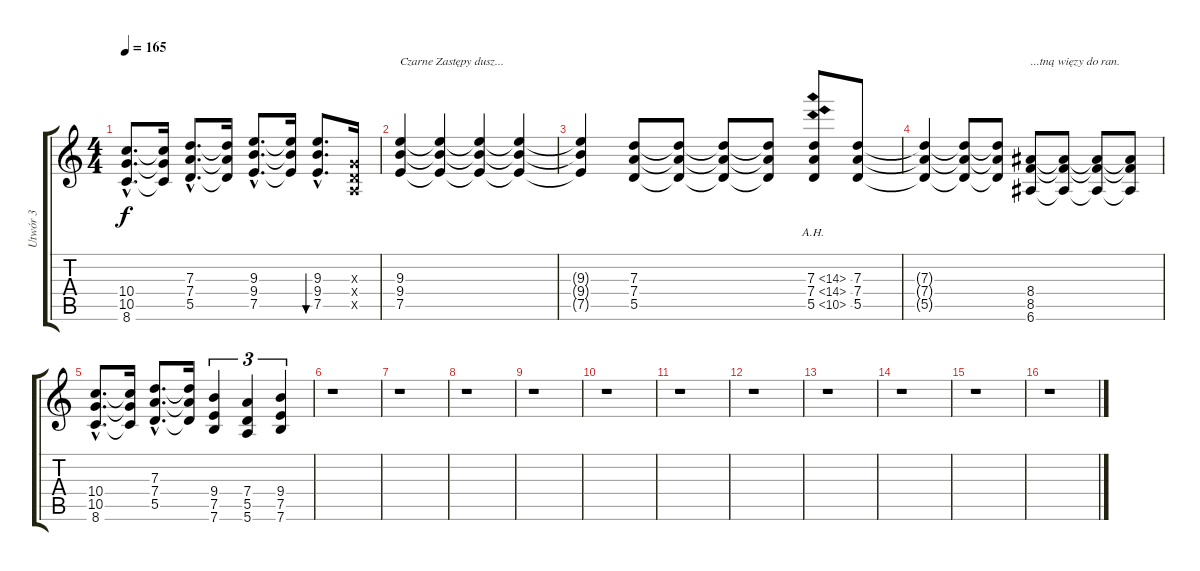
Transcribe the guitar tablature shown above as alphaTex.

\track ("Utwór 3" "Utwór 3") {instrument distortionguitar}
\staff {score tabs}
\tuning (E4 B3 G3 D3 A2 E2) {hide}
\ts (4 4)
\tempo 165
\clef g2
\ks c
(10.4{hac} 10.5{hac} 8.6{hac}).8{d dy f} (10.4{t} 10.5{t} 8.6{t}).16 (7.3{hac} 7.4{hac} 5.5{hac}).8{d} (7.3{t} 7.4{t} 5.5{t}).16 (9.3{hac} 9.4{hac} 7.5{hac}).8{d} (9.3{t} 9.4{t} 7.5{t}).16 (9.3{hac} 9.4{hac} 7.5{hac}).8{d bu 480} (0.3{x} 0.4{x} 0.5{x}).16 |
(9.3 9.4 7.5).4{txt "Czarne Zastępy dusz..."} (9.3{t} 9.4{t} 7.5{t}).4 (9.3{t} 9.4{t} 7.5{t}).4 (9.3{t} 9.4{t} 7.5{t}).4 |
(9.3{t} 9.4{t} 7.5{t}).4 (7.3 7.4 5.5).8 (7.3{t} 7.4{t} 5.5{t}).8 (7.3{t} 7.4{t} 5.5{t}).8 (7.3{t} 7.4{t} 5.5{t}).8 (7.3{ah 7} 7.4{ah 7} 5.5{ah 5}).8 (7.3 7.4 5.5).8 |
(7.3{t} 7.4{t} 5.5{t}).4 (7.3{t} 7.4{t} 5.5{t}).8 (7.3{t} 7.4{t} 5.5{t}).8 (8.4 8.5 6.6).8{txt "...tną więzy do ran."} (8.4{t} 8.5{t} 6.6{t}).8 (8.4{t} 8.5{t} 6.6{t}).8 (8.4{t} 8.5{t} 6.6{t}).8 |
(10.4{hac} 10.5{hac} 8.6{hac}).8{d} (10.4{t} 10.5{t} 8.6{t}).16 (7.3{hac} 7.4{hac} 5.5{hac}).8{d} (7.3{t} 7.4{t} 5.5{t}).16 (9.4 7.5 7.6).4{tu (3 2)} (7.4 5.5 5.6).4{tu (3 2)} (9.4 7.5 7.6).4{tu (3 2)} |
r.1 |
r.1 |
r.1 |
r.1 |
r.1 |
r.1 |
r.1 |
r.1 |
r.1 |
r.1 |
r.1
